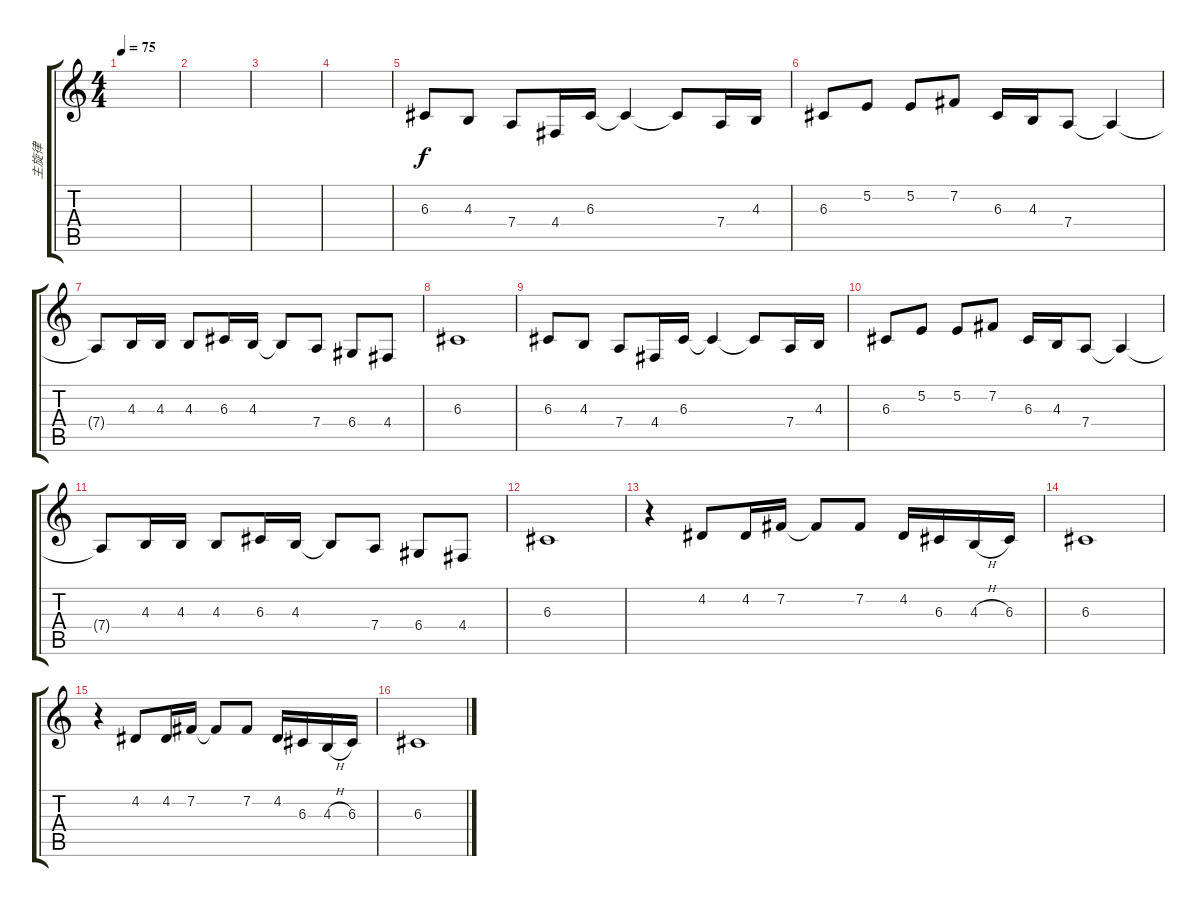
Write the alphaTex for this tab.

\track ("主旋律" "主旋律") {instrument churchorgan}
\staff {score tabs}
\tuning (E4 B3 G3 D3 A2 E2) {hide}
\ts (4 4)
\tempo 75
\clef g2
\ks c
|
|
|
|
6.3.8 4.3.8 7.4.8 4.4.16 6.3.16 6.3{t}.4 6.3{t}.8 7.4.16 4.3.16 |
6.3.8 5.2.8 5.2.8 7.2.8 6.3.16 4.3.16 7.4.8 7.4{t}.4 |
7.4{t}.8 4.3.16 4.3.16 4.3.8 6.3.16 4.3.16 4.3{t}.8 7.4.8 6.4.8 4.4.8 |
6.3.1 |
6.3.8 4.3.8 7.4.8 4.4.16 6.3.16 6.3{t}.4 6.3{t}.8 7.4.16 4.3.16 |
6.3.8 5.2.8 5.2.8 7.2.8 6.3.16 4.3.16 7.4.8 7.4{t}.4 |
7.4{t}.8 4.3.16 4.3.16 4.3.8 6.3.16 4.3.16 4.3{t}.8 7.4.8 6.4.8 4.4.8 |
6.3.1 |
r.4 4.2.8 4.2.16 7.2.16 7.2{t}.8 7.2.8 4.2.16 6.3.16 4.3{h}.16 6.3.16 |
6.3.1 |
r.4 4.2.8 4.2.16 7.2.16 7.2{t}.8 7.2.8 4.2.16 6.3.16 4.3{h}.16 6.3.16 |
6.3.1
